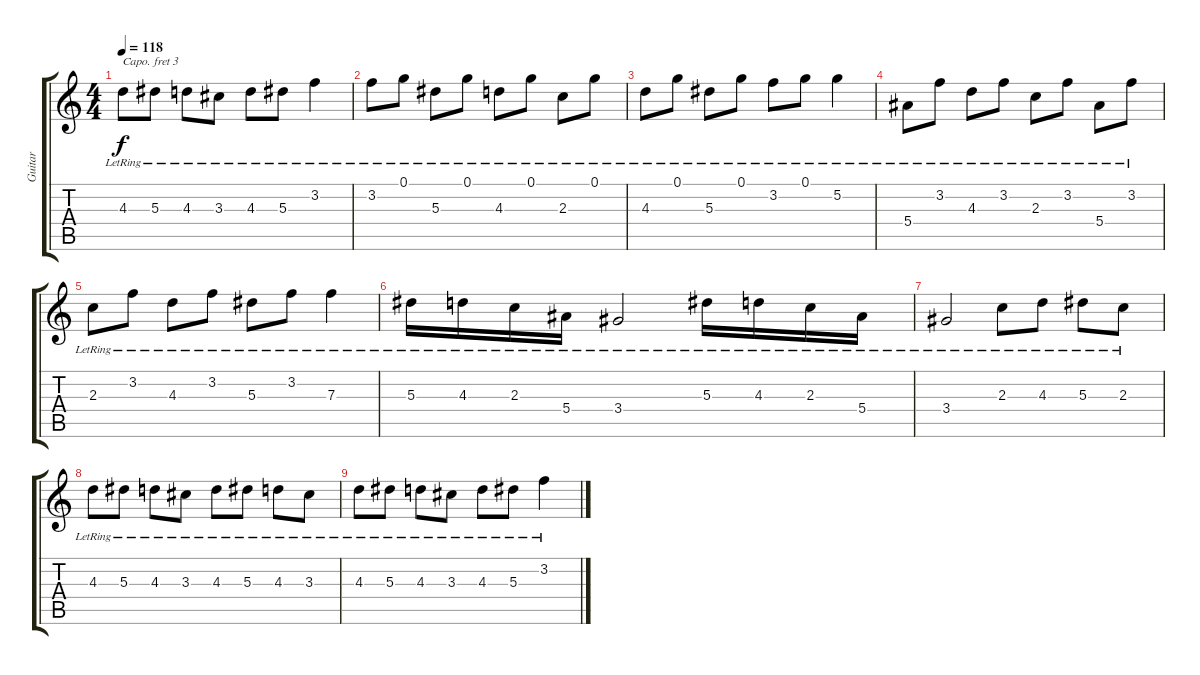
\track ("Guitar" "Guitar") {instrument acousticguitarsteel}
\staff {score tabs}
\capo 3
\tuning (E4 B3 G3 D3 A2 E2) {hide}
\ts (4 4)
\tempo 118
\clef g2
\ks c
4.3{lr}.8{dy f} 5.3{lr}.8 4.3{lr}.8 3.3{lr}.8 4.3{lr}.8 5.3{lr}.8 3.2{lr}.4 |
3.2{lr}.8 0.1{lr}.8 5.3{lr}.8 0.1{lr}.8 4.3{lr}.8 0.1{lr}.8 2.3{lr}.8 0.1{lr}.8 |
4.3{lr}.8 0.1{lr}.8 5.3{lr}.8 0.1{lr}.8 3.2{lr}.8 0.1{lr}.8 5.2{lr}.4 |
5.4{lr}.8 3.2{lr}.8 4.3{lr}.8 3.2{lr}.8 2.3{lr}.8 3.2{lr}.8 5.4{lr}.8 3.2{lr}.8 |
2.3{lr}.8 3.2{lr}.8 4.3{lr}.8 3.2{lr}.8 5.3{lr}.8 3.2{lr}.8 7.3{lr}.4 |
5.3{lr}.16 4.3{lr}.16 2.3{lr}.16 5.4{lr}.16 3.4{lr}.2 5.3{lr}.16 4.3{lr}.16 2.3{lr}.16 5.4{lr}.16 |
3.4{lr}.2 2.3{lr}.8 4.3{lr}.8 5.3{lr}.8 2.3{lr}.8 |
4.3{lr}.8 5.3{lr}.8 4.3{lr}.8 3.3{lr}.8 4.3{lr}.8 5.3{lr}.8 4.3{lr}.8 3.3{lr}.8 |
4.3{lr}.8 5.3{lr}.8 4.3{lr}.8 3.3{lr}.8 4.3{lr}.8 5.3{lr}.8 3.2{lr}.4
